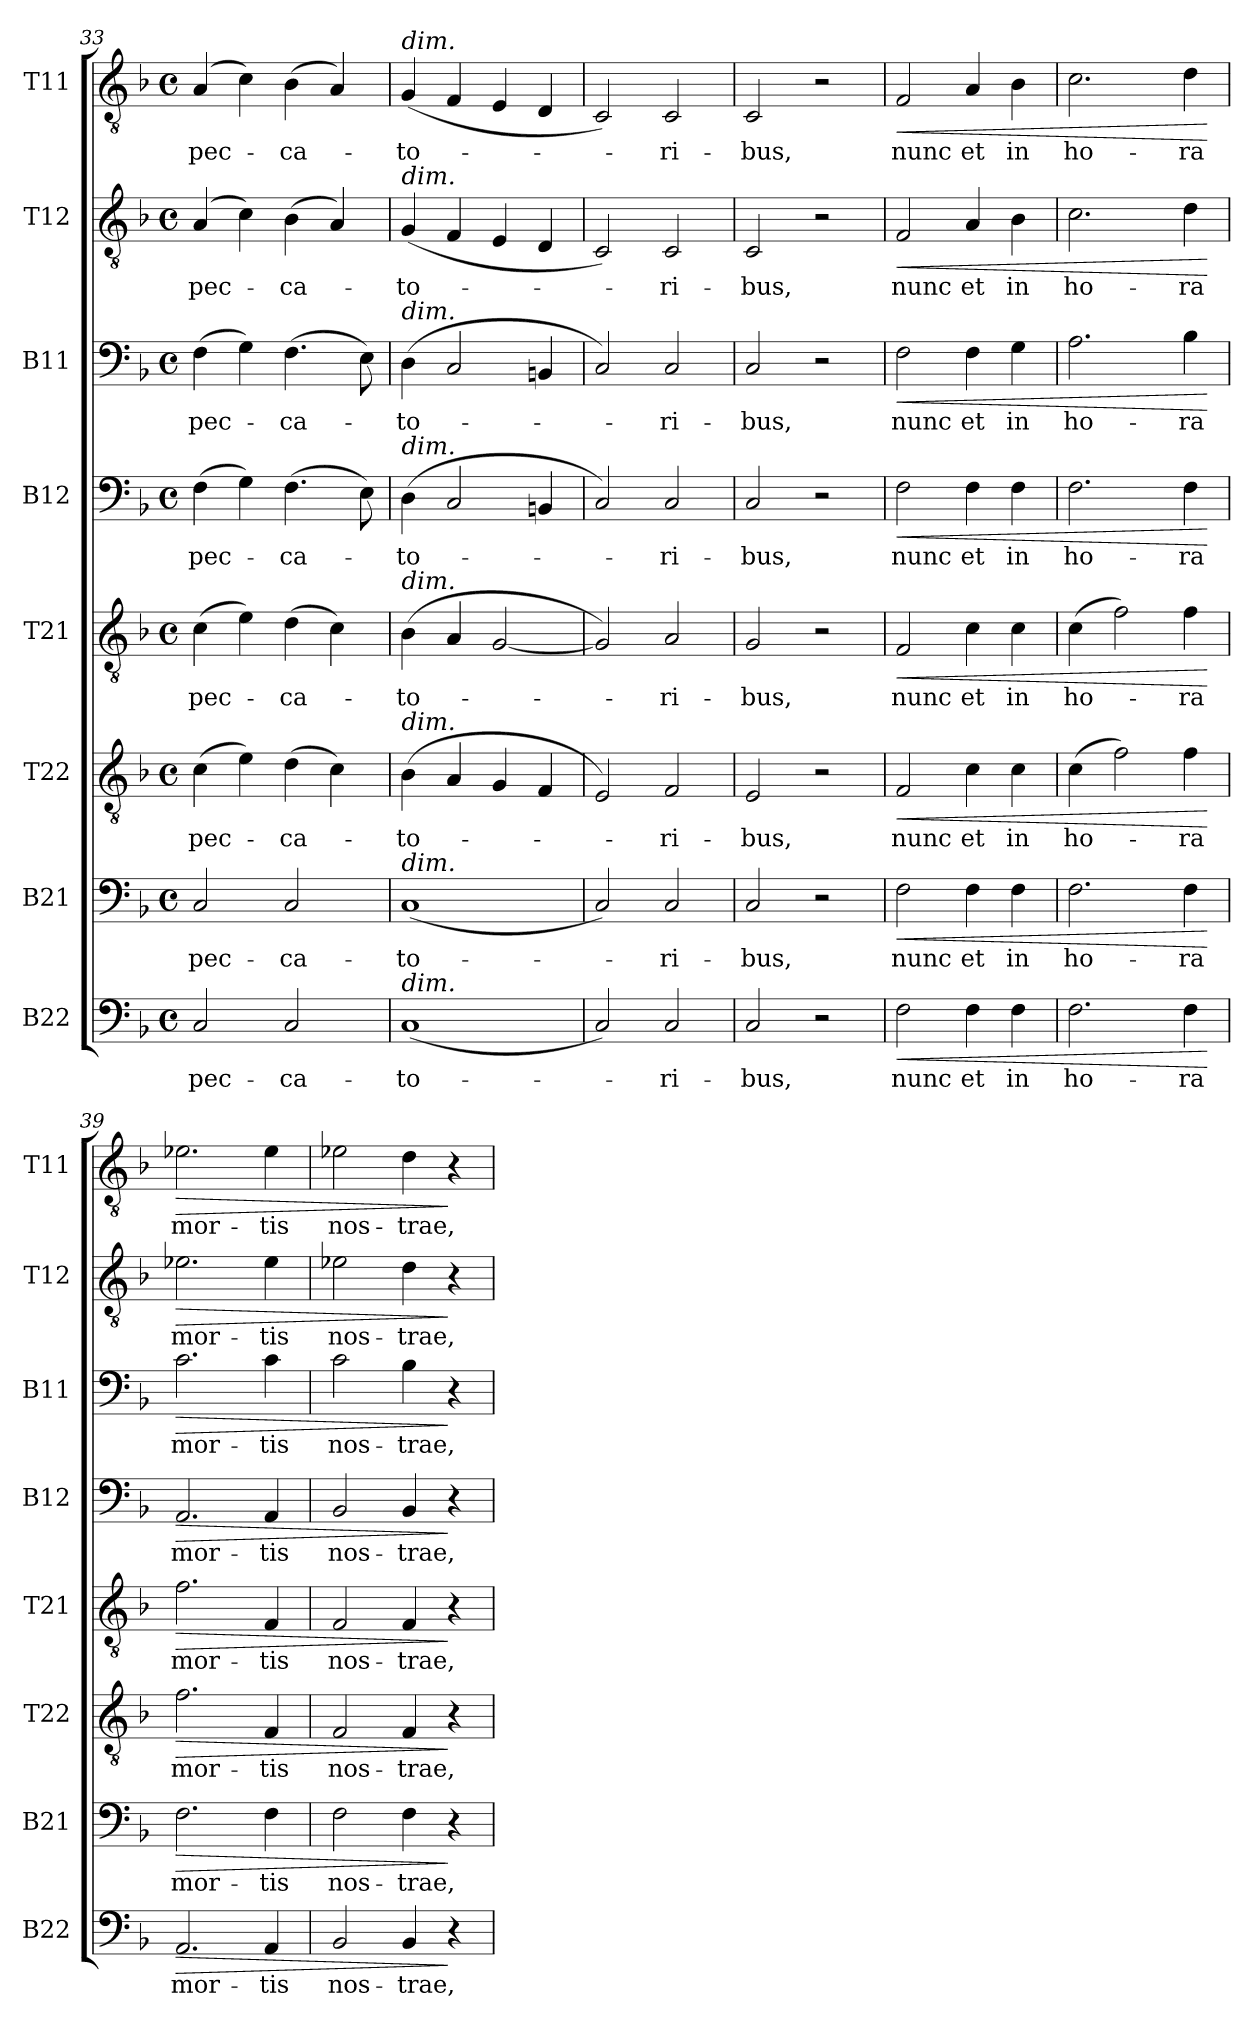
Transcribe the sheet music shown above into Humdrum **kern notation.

**kern	**text	**dynam	**kern	**text	**dynam	**kern	**text	**dynam	**kern	**text	**dynam	**kern	**text	**dynam	**kern	**text	**dynam	**kern	**text	**dynam	**kern	**text	**dynam
*part8	*part8	*part8	*part7	*part7	*part7	*part6	*part6	*part6	*part5	*part5	*part5	*part4	*part4	*part4	*part3	*part3	*part3	*part2	*part2	*part2	*part1	*part1	*part1
*staff8	*staff8	*staff8	*staff7	*staff7	*staff7	*staff6	*staff6	*staff6	*staff5	*staff5	*staff5	*staff4	*staff4	*staff4	*staff3	*staff3	*staff3	*staff2	*staff2	*staff2	*staff1	*staff1	*staff1
*I"B22	*	*	*I"B21	*	*	*I"T22	*	*	*I"T21	*	*	*I"B12	*	*	*I"B11	*	*	*I"T12	*	*	*I"T11	*	*
*I'B22	*	*	*I'B21	*	*	*I'T22	*	*	*I'T21	*	*	*I'B12	*	*	*I'B11	*	*	*I'T12	*	*	*I'T11	*	*
!!LO:PB:g=z
*clefF4	*	*	*clefF4	*	*	*clefGv2	*	*	*clefGv2	*	*	*clefF4	*	*	*clefF4	*	*	*clefGv2	*	*	*clefGv2	*	*
*k[b-]	*	*	*k[b-]	*	*	*k[b-]	*	*	*k[b-]	*	*	*k[b-]	*	*	*k[b-]	*	*	*k[b-]	*	*	*k[b-]	*	*
*M4/4	*	*	*M4/4	*	*	*M4/4	*	*	*M4/4	*	*	*M4/4	*	*	*M4/4	*	*	*M4/4	*	*	*M4/4	*	*
*met(c)	*	*	*met(c)	*	*	*met(c)	*	*	*met(c)	*	*	*met(c)	*	*	*met(c)	*	*	*met(c)	*	*	*met(c)	*	*
=33	=33	=33	=33	=33	=33	=33	=33	=33	=33	=33	=33	=33	=33	=33	=33	=33	=33	=33	=33	=33	=33	=33	=33
!	!LO:LY:b	!	!	!LO:LY:b	!	!	!LO:LY:b	!	!	!LO:LY:b	!	!	!LO:LY:b	!	!	!LO:LY:b	!	!	!LO:LY:b	!	!	!LO:LY:b	!
2C/	pec-	.	2C/	pec-	.	(>4c\	pec-	.	(>4c\	pec-	.	(>4F\	pec-	.	(>4F\	pec-	.	(>4A/	pec-	.	(>4A/	pec-	.
.	.	.	.	.	.	4e\)	.	.	4e\)	.	.	4G\)	.	.	4G\)	.	.	4c\)	.	.	4c\)	.	.
!	!LO:LY:b	!	!	!LO:LY:b	!	!	!LO:LY:b	!	!	!LO:LY:b	!	!	!LO:LY:b	!	!	!LO:LY:b	!	!	!LO:LY:b	!	!	!LO:LY:b	!
2C/	-ca-	.	2C/	-ca-	.	(>4d\	-ca-	.	(>4d\	-ca-	.	(>4.F\	-ca-	.	(>4.F\	-ca-	.	(>4B-\	-ca-	.	(>4B-\	-ca-	.
.	.	.	.	.	.	4c\)	.	.	4c\)	.	.	.	.	.	.	.	.	4A/)	.	.	4A/)	.	.
.	.	.	.	.	.	.	.	.	.	.	.	8E\)	.	.	8E\)	.	.	.	.	.	.	.	.
=34	=34	=34	=34	=34	=34	=34	=34	=34	=34	=34	=34	=34	=34	=34	=34	=34	=34	=34	=34	=34	=34	=34	=34
!	!	!	!	!	!	!	!	!	!	!	!	!	!	!	!	!	!	!	!	!	!LO:TX:a:i:t=dim.	!	!
!	!	!	!	!	!	!	!	!	!	!	!	!	!	!	!	!	!	!LO:TX:a:i:t=dim.	!	!	!	!	!
!	!	!	!	!	!	!	!	!	!	!	!	!	!	!	!LO:TX:a:i:t=dim.	!	!	!	!	!	!	!	!
!	!	!	!	!	!	!	!	!	!	!	!	!LO:TX:a:i:t=dim.	!	!	!	!	!	!	!	!	!	!	!
!	!	!	!	!	!	!	!	!	!LO:TX:a:i:t=dim.	!	!	!	!	!	!	!	!	!	!	!	!	!	!
!	!	!	!	!	!	!LO:TX:a:i:t=dim.	!	!	!	!	!	!	!	!	!	!	!	!	!	!	!	!	!
!	!	!	!LO:TX:a:i:t=dim.	!	!	!	!	!	!	!	!	!	!	!	!	!	!	!	!	!	!	!	!
!LO:TX:a:i:t=dim.	!	!	!	!	!	!	!	!	!	!	!	!	!	!	!	!	!	!	!	!	!	!	!
!	!LO:LY:b	!	!	!LO:LY:b	!	!	!LO:LY:b	!	!	!LO:LY:b	!	!	!LO:LY:b	!	!	!LO:LY:b	!	!	!LO:LY:b	!	!	!LO:LY:b	!
(<1C	-to-	.	(<1C	-to-	.	(>4B-\	-to-	.	(>4B-\	-to-	.	(>4D\	-to-	.	(>4D\	-to-	.	(<4G/	-to-	.	(<4G/	-to-	.
.	.	.	.	.	.	4A/	.	.	4A/	.	.	2C/	.	.	2C/	.	.	4F/	.	.	4F/	.	.
.	.	.	.	.	.	4G/	.	.	[2G/	.	.	.	.	.	.	.	.	4E/	.	.	4E/	.	.
.	.	.	.	.	.	4F/	.	.	.	.	.	4BBn/	.	.	4BBn/	.	.	4D/	.	.	4D/	.	.
=35	=35	=35	=35	=35	=35	=35	=35	=35	=35	=35	=35	=35	=35	=35	=35	=35	=35	=35	=35	=35	=35	=35	=35
2C/)	.	.	2C/)	.	.	2E/)	.	.	2G/])	.	.	2C/)	.	.	2C/)	.	.	2C/)	.	.	2C/)	.	.
!	!LO:LY:b	!	!	!LO:LY:b	!	!	!LO:LY:b	!	!	!LO:LY:b	!	!	!LO:LY:b	!	!	!LO:LY:b	!	!	!LO:LY:b	!	!	!LO:LY:b	!
2C/	-ri-	.	2C/	-ri-	.	2F/	-ri-	.	2A/	-ri-	.	2C/	-ri-	.	2C/	-ri-	.	2C/	-ri-	.	2C/	-ri-	.
=36	=36	=36	=36	=36	=36	=36	=36	=36	=36	=36	=36	=36	=36	=36	=36	=36	=36	=36	=36	=36	=36	=36	=36
!	!LO:LY:b	!	!	!LO:LY:b	!	!	!LO:LY:b	!	!	!LO:LY:b	!	!	!LO:LY:b	!	!	!LO:LY:b	!	!	!LO:LY:b	!	!	!LO:LY:b	!
2C/	-bus,	.	2C/	-bus,	.	2E/	-bus,	.	2G/	-bus,	.	2C/	-bus,	.	2C/	-bus,	.	2C/	-bus,	.	2C/	-bus,	.
2r	.	.	2r	.	.	2r	.	.	2r	.	.	2r	.	.	2r	.	.	2r	.	.	2r	.	.
=37	=37	=37	=37	=37	=37	=37	=37	=37	=37	=37	=37	=37	=37	=37	=37	=37	=37	=37	=37	=37	=37	=37	=37
!	!LO:LY:b	!LO:HP:b	!	!LO:LY:b	!LO:HP:b	!	!LO:LY:b	!LO:HP:b	!	!LO:LY:b	!LO:HP:b	!	!LO:LY:b	!LO:HP:b	!	!LO:LY:b	!LO:HP:b	!	!LO:LY:b	!LO:HP:b	!	!LO:LY:b	!LO:HP:b
2F\	nunc	<	2F\	nunc	<	2F/	nunc	<	2F/	nunc	<	2F\	nunc	<	2F\	nunc	<	2F/	nunc	<	2F/	nunc	<
!	!LO:LY:b	!	!	!LO:LY:b	!	!	!LO:LY:b	!	!	!LO:LY:b	!	!	!LO:LY:b	!	!	!LO:LY:b	!	!	!LO:LY:b	!	!	!LO:LY:b	!
4F\	et	.	4F\	et	.	4c\	et	.	4c\	et	.	4F\	et	.	4F\	et	.	4A/	et	.	4A/	et	.
!	!LO:LY:b	!	!	!LO:LY:b	!	!	!LO:LY:b	!	!	!LO:LY:b	!	!	!LO:LY:b	!	!	!LO:LY:b	!	!	!LO:LY:b	!	!	!LO:LY:b	!
4F\	in	.	4F\	in	.	4c\	in	.	4c\	in	.	4F\	in	.	4G\	in	.	4B-\	in	.	4B-\	in	.
=38	=38	=38	=38	=38	=38	=38	=38	=38	=38	=38	=38	=38	=38	=38	=38	=38	=38	=38	=38	=38	=38	=38	=38
!	!LO:LY:b	!	!	!LO:LY:b	!	!	!LO:LY:b	!	!	!LO:LY:b	!	!	!LO:LY:b	!	!	!LO:LY:b	!	!	!LO:LY:b	!	!	!LO:LY:b	!
2.F\	ho-	.	2.F\	ho-	.	(>4c\	ho-	.	(>4c\	ho-	.	2.F\	ho-	.	2.A\	ho-	.	2.c\	ho-	.	2.c\	ho-	.
.	.	.	.	.	.	2f\)	.	.	2f\)	.	.	.	.	.	.	.	.	.	.	.	.	.	.
!	!LO:LY:b	!	!	!LO:LY:b	!	!	!LO:LY:b	!	!	!LO:LY:b	!	!	!LO:LY:b	!	!	!LO:LY:b	!	!	!LO:LY:b	!	!	!LO:LY:b	!
4F\	-ra	.	4F\	-ra	.	4f\	-ra	.	4f\	-ra	.	4F\	-ra	.	4B-\	-ra	.	4d\	-ra	.	4d\	-ra	.
.	.	[	.	.	[	.	.	[	.	.	[	.	.	[	.	.	[	.	.	[	.	.	[
=39	=39	=39	=39	=39	=39	=39	=39	=39	=39	=39	=39	=39	=39	=39	=39	=39	=39	=39	=39	=39	=39	=39	=39
!	!LO:LY:b	!LO:HP:b	!	!LO:LY:b	!LO:HP:b	!	!LO:LY:b	!LO:HP:b	!	!LO:LY:b	!LO:HP:b	!	!LO:LY:b	!LO:HP:b	!	!LO:LY:b	!LO:HP:b	!	!LO:LY:b	!LO:HP:b	!	!LO:LY:b	!LO:HP:b
2.AA/	mor-	>	2.F\	mor-	>	2.f\	mor-	>	2.f\	mor-	>	2.AA/	mor-	>	2.c\	mor-	>	2.e-X\	mor-	>	2.e-X\	mor-	>
!	!LO:LY:b	!	!	!LO:LY:b	!	!	!LO:LY:b	!	!	!LO:LY:b	!	!	!LO:LY:b	!	!	!LO:LY:b	!	!	!LO:LY:b	!	!	!LO:LY:b	!
4AA/	-tis	.	4F\	-tis	.	4F/	-tis	.	4F/	-tis	.	4AA/	-tis	.	4c\	-tis	.	4e-\	-tis	.	4e-\	-tis	.
=40	=40	=40	=40	=40	=40	=40	=40	=40	=40	=40	=40	=40	=40	=40	=40	=40	=40	=40	=40	=40	=40	=40	=40
!	!LO:LY:b	!	!	!LO:LY:b	!	!	!LO:LY:b	!	!	!LO:LY:b	!	!	!LO:LY:b	!	!	!LO:LY:b	!	!	!LO:LY:b	!	!	!LO:LY:b	!
2BB-/	nos-	.	2F\	nos-	.	2F/	nos-	.	2F/	nos-	.	2BB-/	nos-	.	2c\	nos-	.	2e-X\	nos-	.	2e-X\	nos-	.
!	!LO:LY:b	!	!	!LO:LY:b	!	!	!LO:LY:b	!	!	!LO:LY:b	!	!	!LO:LY:b	!	!	!LO:LY:b	!	!	!LO:LY:b	!	!	!LO:LY:b	!
4BB-/	-trae,	.	4F\	-trae,	.	4F/	-trae,	.	4F/	-trae,	.	4BB-/	-trae,	.	4B-\	-trae,	.	4d\	-trae,	.	4d\	-trae,	.
4r	.	]	4r	.	]	4r	.	]	4r	.	]	4r	.	]	4r	.	]	4r	.	]	4r	.	]
=	=	=	=	=	=	=	=	=	=	=	=	=	=	=	=	=	=	=	=	=	=	=	=
*-	*-	*-	*-	*-	*-	*-	*-	*-	*-	*-	*-	*-	*-	*-	*-	*-	*-	*-	*-	*-	*-	*-	*-
